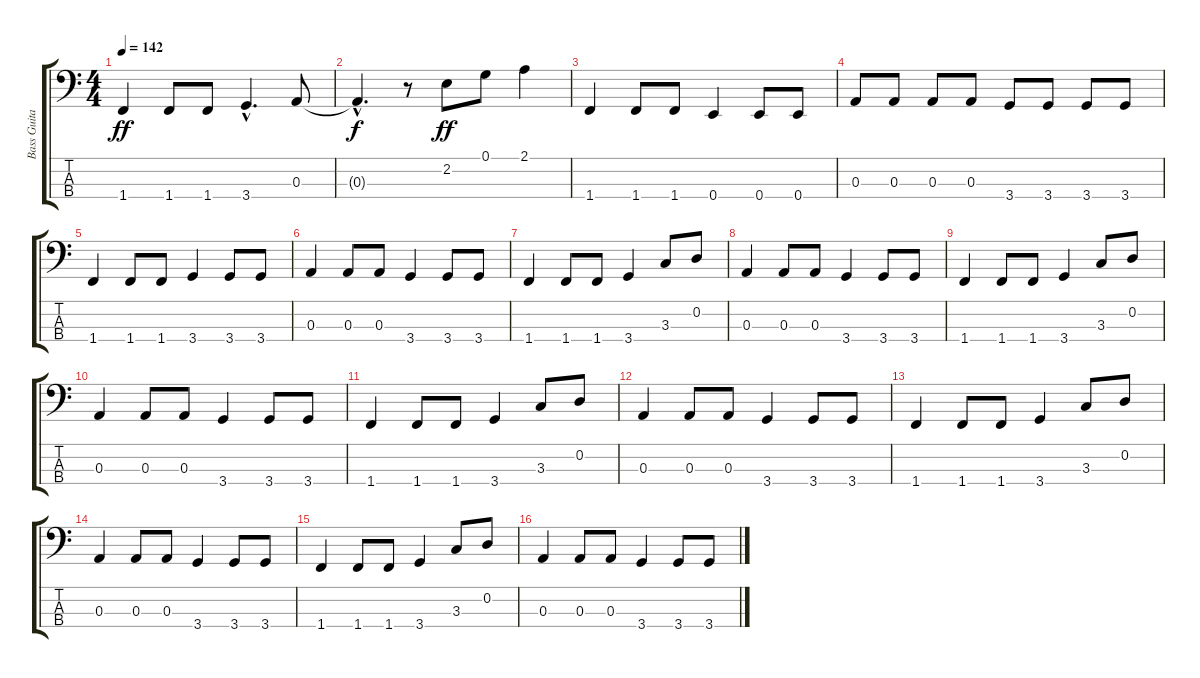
\track ("Bass Guitar" "Bass Guita") {instrument electricbasspick}
\staff {score tabs}
\tuning (G2 D2 A1 E1) {hide}
\ts (4 4)
\tempo 142
\clef f4
\ks c
1.4.4{dy ff} 1.4.8 1.4.8 3.4{hac}.4{d} 0.3.8 |
0.3{hac t}.4{d dy f} r.8 2.2.8{dy ff} 0.1.8 2.1.4 |
1.4.4 1.4.8 1.4.8 0.4.4 0.4.8 0.4.8 |
0.3.8 0.3.8 0.3.8 0.3.8 3.4.8 3.4.8 3.4.8 3.4.8 |
1.4.4 1.4.8 1.4.8 3.4.4 3.4.8 3.4.8 |
0.3.4 0.3.8 0.3.8 3.4.4 3.4.8 3.4.8 |
1.4.4 1.4.8 1.4.8 3.4.4 3.3.8 0.2.8 |
0.3.4 0.3.8 0.3.8 3.4.4 3.4.8 3.4.8 |
1.4.4 1.4.8 1.4.8 3.4.4 3.3.8 0.2.8 |
0.3.4 0.3.8 0.3.8 3.4.4 3.4.8 3.4.8 |
1.4.4 1.4.8 1.4.8 3.4.4 3.3.8 0.2.8 |
0.3.4 0.3.8 0.3.8 3.4.4 3.4.8 3.4.8 |
1.4.4 1.4.8 1.4.8 3.4.4 3.3.8 0.2.8 |
0.3.4 0.3.8 0.3.8 3.4.4 3.4.8 3.4.8 |
1.4.4 1.4.8 1.4.8 3.4.4 3.3.8 0.2.8 |
0.3.4 0.3.8 0.3.8 3.4.4 3.4.8 3.4.8
